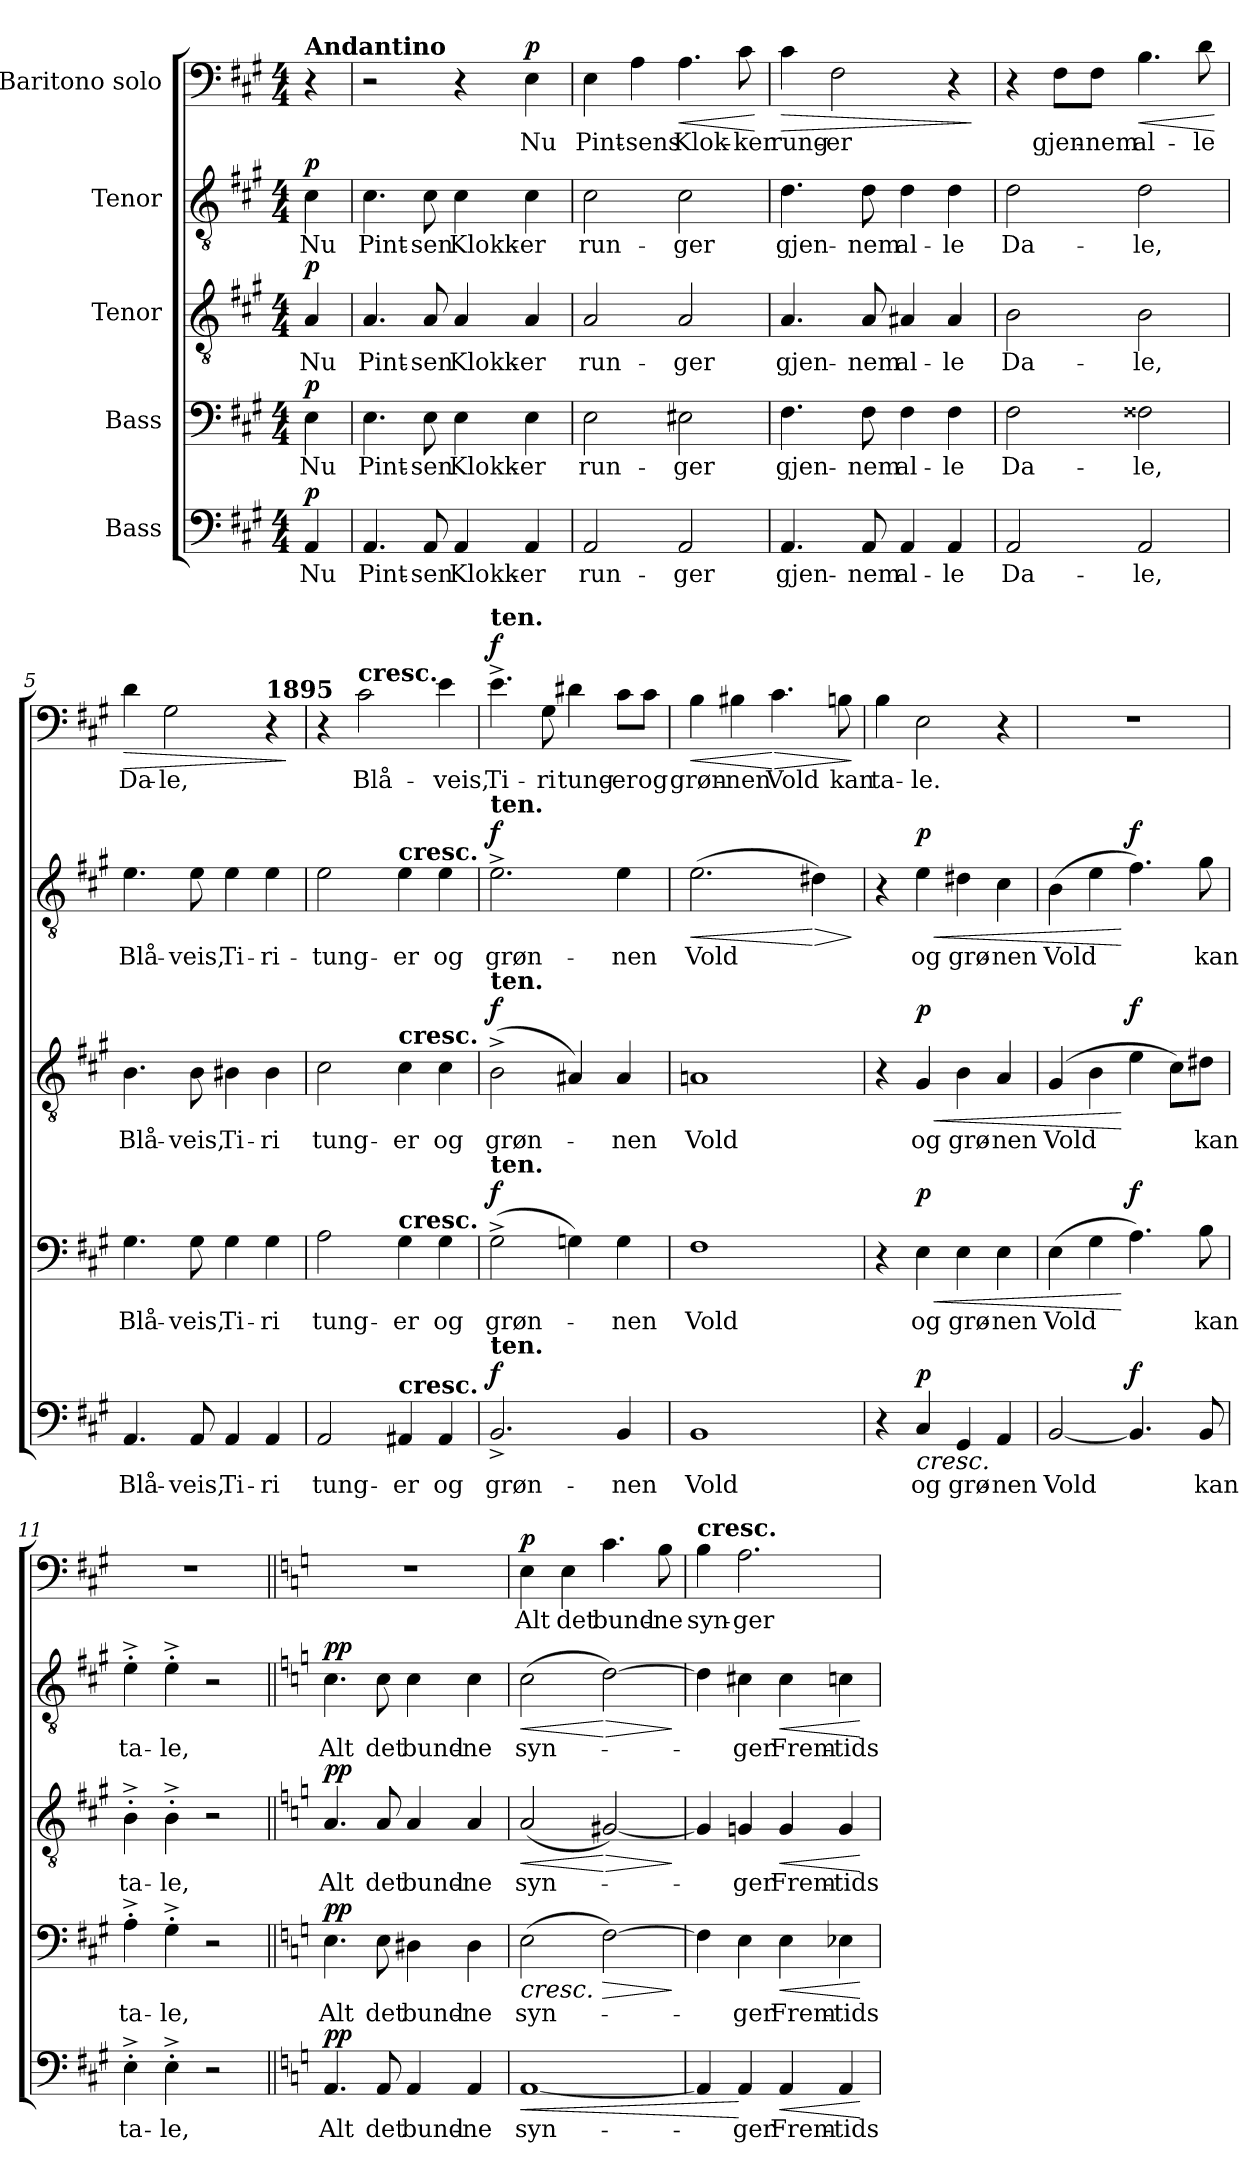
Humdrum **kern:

**kern	**text	**dynam	**kern	**text	**dynam	**kern	**text	**dynam	**kern	**text	**dynam	**kern	**text	**dynam
*part5	*part5	*part5	*part4	*part4	*part4	*part3	*part3	*part3	*part2	*part2	*part2	*part1	*part1	*part1
*staff5	*staff5	*staff5	*staff4	*staff4	*staff4	*staff3	*staff3	*staff3	*staff2	*staff2	*staff2	*staff1	*staff1	*staff1
*I"Bass	*	*	*I"Bass	*	*	*I"Tenor	*	*	*I"Tenor	*	*	*I"Baritono solo	*	*
*clefF4	*	*	*clefF4	*	*	*clefGv2	*	*	*clefGv2	*	*	*clefF4	*	*
*k[f#c#g#]	*	*	*k[f#c#g#]	*	*	*k[f#c#g#]	*	*	*k[f#c#g#]	*	*	*k[f#c#g#]	*	*
*M4/4	*	*	*M4/4	*	*	*M4/4	*	*	*M4/4	*	*	*M4/4	*	*
*MM72	*	*	*MM72	*	*	*MM72	*	*	*MM72	*	*	*MM72	*	*
=	=	=	=	=	=	=	=	=	=	=	=	=	=	=
!	!	!	!	!	!	!	!	!	!	!	!	!LO:TX:a:B:t=Andantino	!	!
!	!LO:LY:b	!LO:DY:a	!	!LO:LY:b	!LO:DY:a	!	!LO:LY:b	!LO:DY:a	!	!LO:LY:b	!LO:DY:a	!	!	!
4AA/	Nu	p	4E\	Nu	p	4A/	Nu	p	4c#\	Nu	p	4r	.	.
=1	=1	=1	=1	=1	=1	=1	=1	=1	=1	=1	=1	=1	=1	=1
!	!LO:LY:b	!	!	!LO:LY:b	!	!	!LO:LY:b	!	!	!LO:LY:b	!	!	!	!
4.AA/	Pint-	.	4.E\	Pint-	.	4.A/	Pint-	.	4.c#\	Pint-	.	2r	.	.
!	!LO:LY:b	!	!	!LO:LY:b	!	!	!LO:LY:b	!	!	!LO:LY:b	!	!	!	!
8AA/	-sen	.	8E\	-sen	.	8A/	-sen	.	8c#\	-sen	.	.	.	.
!	!LO:LY:b	!	!	!LO:LY:b	!	!	!LO:LY:b	!	!	!LO:LY:b	!	!	!	!
4AA/	Klokk-	.	4E\	Klokk-	.	4A/	Klokk-	.	4c#\	Klokk-	.	4r	.	.
!	!LO:LY:b	!	!	!LO:LY:b	!	!	!LO:LY:b	!	!	!LO:LY:b	!	!	!LO:LY:b	!LO:DY:a
4AA/	-er	.	4E\	-er	.	4A/	-er	.	4c#\	-er	.	4E\	Nu	p
=2	=2	=2	=2	=2	=2	=2	=2	=2	=2	=2	=2	=2	=2	=2
!	!LO:LY:b	!	!	!LO:LY:b	!	!	!LO:LY:b	!	!	!LO:LY:b	!	!	!LO:LY:b	!
2AA/	run-	.	2E\	run-	.	2A/	run-	.	2c#\	run-	.	4E\	Pint-	.
!	!	!	!	!	!	!	!	!	!	!	!	!	!LO:LY:b	!
.	.	.	.	.	.	.	.	.	.	.	.	4A\	-sens	.
!	!LO:LY:b	!	!	!LO:LY:b	!	!	!LO:LY:b	!	!	!LO:LY:b	!	!	!LO:LY:b	!LO:HP:b
2AA/	-ger	.	2E#X\	-ger	.	2A/	-ger	.	2c#\	-ger	.	4.A\	Klok-	<
!	!	!	!	!	!	!	!	!	!	!	!	!	!LO:LY:b	!
.	.	.	.	.	.	.	.	.	.	.	.	8c#\	-ker	.
.	.	.	.	.	.	.	.	.	.	.	.	.	.	[
=3	=3	=3	=3	=3	=3	=3	=3	=3	=3	=3	=3	=3	=3	=3
!	!LO:LY:b	!	!	!LO:LY:b	!	!	!LO:LY:b	!	!	!LO:LY:b	!	!	!LO:LY:b	!LO:HP:b
4.AA/	gjen-	.	4.F#\	gjen-	.	4.A/	gjen-	.	4.d\	gjen-	.	4c#\	rung-	>
!	!	!	!	!	!	!	!	!	!	!	!	!	!LO:LY:b	!
.	.	.	.	.	.	.	.	.	.	.	.	2F#\	-er	.
!	!LO:LY:b	!	!	!LO:LY:b	!	!	!LO:LY:b	!	!	!LO:LY:b	!	!	!	!
8AA/	-nem	.	8F#\	-nem	.	8A/	-nem	.	8d\	-nem	.	.	.	.
!	!LO:LY:b	!	!	!LO:LY:b	!	!	!LO:LY:b	!	!	!LO:LY:b	!	!	!	!
4AA/	al-	.	4F#\	al-	.	4A#X/	al-	.	4d\	al-	.	.	.	.
!	!LO:LY:b	!	!	!LO:LY:b	!	!	!LO:LY:b	!	!	!LO:LY:b	!	!	!	!
4AA/	-le	.	4F#\	-le	.	4A#/	-le	.	4d\	-le	.	4r	.	.
.	.	.	.	.	.	.	.	.	.	.	.	.	.	]
=4	=4	=4	=4	=4	=4	=4	=4	=4	=4	=4	=4	=4	=4	=4
!	!LO:LY:b	!	!	!LO:LY:b	!	!	!LO:LY:b	!	!	!LO:LY:b	!	!	!	!
2AA/	Da-	.	2F#\	Da-	.	2B\	Da-	.	2d\	Da-	.	4r	.	.
!	!	!	!	!	!	!	!	!	!	!	!	!	!LO:LY:b	!
.	.	.	.	.	.	.	.	.	.	.	.	8F#\L	gjen-	.
!	!	!	!	!	!	!	!	!	!	!	!	!	!LO:LY:b	!
.	.	.	.	.	.	.	.	.	.	.	.	8F#\J	-nem	.
!	!LO:LY:b	!	!	!LO:LY:b	!	!	!LO:LY:b	!	!	!LO:LY:b	!	!	!LO:LY:b	!LO:HP:b
2AA/	-le,	.	2F##X\	-le,	.	2B\	-le,	.	2d\	-le,	.	4.B\	al-	<
!	!	!	!	!	!	!	!	!	!	!	!	!	!LO:LY:b	!
.	.	.	.	.	.	.	.	.	.	.	.	8d\	-le	.
.	.	.	.	.	.	.	.	.	.	.	.	.	.	[
=5	=5	=5	=5	=5	=5	=5	=5	=5	=5	=5	=5	=5	=5	=5
!	!LO:LY:b	!	!	!LO:LY:b	!	!	!LO:LY:b	!	!	!LO:LY:b	!	!	!LO:LY:b	!LO:HP:b
4.AA/	Blå-	.	4.G#\	Blå-	.	4.B\	Blå-	.	4.e\	Blå-	.	4d\	Da-	>
!	!	!	!	!	!	!	!	!	!	!	!	!	!LO:LY:b	!
.	.	.	.	.	.	.	.	.	.	.	.	2G#\	-le,	.
!	!LO:LY:b	!	!	!LO:LY:b	!	!	!LO:LY:b	!	!	!LO:LY:b	!	!	!	!
8AA/	-veis,	.	8G#\	-veis,	.	8B\	-veis,	.	8e\	-veis,	.	.	.	.
!	!LO:LY:b	!	!	!LO:LY:b	!	!	!LO:LY:b	!	!	!LO:LY:b	!	!	!	!
4AA/	Ti-	.	4G#\	Ti-	.	4B#X\	Ti-	.	4e\	Ti-	.	.	.	.
!	!	!	!	!	!	!	!	!	!	!	!	!LO:TX:a:B:t=1895	!	!
!	!LO:LY:b	!	!	!LO:LY:b	!	!	!LO:LY:b	!	!	!LO:LY:b	!	!	!	!
4AA/	-ri	.	4G#\	-ri	.	4B#\	-ri	.	4e\	-ri-	.	4r	.	.
.	.	.	.	.	.	.	.	.	.	.	.	.	.	]
=6	=6	=6	=6	=6	=6	=6	=6	=6	=6	=6	=6	=6	=6	=6
!	!LO:LY:b	!	!	!LO:LY:b	!	!	!LO:LY:b	!	!	!LO:LY:b	!	!	!	!
2AA/	-tung-	.	2A\	-tung-	.	2c#\	-tung-	.	2e\	-tung-	.	4r	.	.
!	!	!	!	!	!	!	!	!	!	!	!	!LO:TX:a:B:t=cresc.	!	!
!	!	!	!	!	!	!	!	!	!	!	!	!	!LO:LY:b	!
.	.	.	.	.	.	.	.	.	.	.	.	2c#\	Blå-	.
!	!	!	!	!	!	!	!	!	!LO:TX:a:B:t=cresc.	!	!	!	!	!
!	!	!	!	!	!	!LO:TX:a:B:t=cresc.	!	!	!	!	!	!	!	!
!	!	!	!LO:TX:a:B:t=cresc.	!	!	!	!	!	!	!	!	!	!	!
!LO:TX:a:B:t=cresc.	!	!	!	!	!	!	!	!	!	!	!	!	!	!
!	!LO:LY:b	!	!	!LO:LY:b	!	!	!LO:LY:b	!	!	!LO:LY:b	!	!	!	!
4AA#X/	-er	.	4G#\	-er	.	4c#\	-er	.	4e\	-er	.	.	.	.
!	!LO:LY:b	!	!	!LO:LY:b	!	!	!LO:LY:b	!	!	!LO:LY:b	!	!	!LO:LY:b	!
4AA#/	og	.	4G#\	og	.	4c#\	og	.	4e\	og	.	4e\	-veis,	.
=7	=7	=7	=7	=7	=7	=7	=7	=7	=7	=7	=7	=7	=7	=7
!	!	!	!	!	!	!	!	!	!	!	!	!LO:TX:a:B:t=ten.	!	!
!	!	!	!	!	!	!	!	!	!LO:TX:a:B:t=ten.	!	!	!	!	!
!	!	!	!	!	!	!LO:TX:a:B:t=ten.	!	!	!	!	!	!	!	!
!	!	!	!LO:TX:a:B:t=ten.	!	!	!	!	!	!	!	!	!	!	!
!LO:TX:a:B:t=ten.	!	!	!	!	!	!	!	!	!	!	!	!	!	!
!	!LO:LY:b	!LO:DY:a	!	!LO:LY:b	!LO:DY:a	!	!LO:LY:b	!LO:DY:a	!	!LO:LY:b	!LO:DY:a	!	!LO:LY:b	!LO:DY:a
2.BB^/	grøn-	f	(>2G#^\	grøn-	f	(>2B^\	grøn-	f	2.e^\	grøn-	f	4.e^\	Ti-	f
!	!	!	!	!	!	!	!	!	!	!	!	!	!LO:LY:b	!
.	.	.	.	.	.	.	.	.	.	.	.	8G#\	-ri	.
!	!	!	!	!	!	!	!	!	!	!	!	!	!LO:LY:b	!
.	.	.	4Gn\)	.	.	4A#X/)	.	.	.	.	.	4d#X\	tung-	.
!	!LO:LY:b	!	!	!LO:LY:b	!	!	!LO:LY:b	!	!	!LO:LY:b	!	!	!LO:LY:b	!
4BB/	-nen	.	4G\	-nen	.	4A#/	-nen	.	4e\	-nen	.	8c#\L	-er	.
!	!	!	!	!	!	!	!	!	!	!	!	!	!LO:LY:b	!
.	.	.	.	.	.	.	.	.	.	.	.	8c#\J	og	.
=8	=8	=8	=8	=8	=8	=8	=8	=8	=8	=8	=8	=8	=8	=8
!	!LO:LY:b	!	!	!LO:LY:b	!	!	!LO:LY:b	!	!	!LO:LY:b	!LO:HP:b	!	!LO:LY:b	!LO:HP:b
1BB	Vold	.	1F#	Vold	.	1An	Vold	.	(>2.e\	Vold	<	4B\	grøn-	<
!	!	!	!	!	!	!	!	!	!	!	!	!	!LO:LY:b	!
.	.	.	.	.	.	.	.	.	.	.	.	4B#X\	-nen	.
!	!	!	!	!	!	!	!	!	!	!	!	!	!LO:LY:b	!LO:HP:n=1:b
.	.	.	.	.	.	.	.	.	.	.	.	4.c#\	Vold	[ >
!	!	!	!	!	!	!	!	!	!	!	!LO:HP:n=1:b	!	!	!
.	.	.	.	.	.	.	.	.	4d#X\)	.	[ >	.	.	.
!	!	!	!	!	!	!	!	!	!	!	!	!	!LO:LY:b	!
.	.	.	.	.	.	.	.	.	.	.	.	8Bn\	kan	.
.	.	.	.	.	.	.	.	.	.	.	]	.	.	]
=9	=9	=9	=9	=9	=9	=9	=9	=9	=9	=9	=9	=9	=9	=9
!	!	!	!	!	!	!	!	!	!	!	!	!	!LO:LY:b	!
4r	.	.	4r	.	.	4r	.	.	4r	.	.	4B\	ta-	.
!	!LO:LY:b	!LO:HP:b	!	!LO:LY:b	!LO:HP:b	!	!LO:LY:b	!LO:HP:b	!	!LO:LY:b	!LO:HP:b	!	!LO:LY:b	!
!	!	!LO:DY:n=1:a	!	!	!LO:DY:n=1:a	!	!	!LO:DY:n=1:a	!	!	!LO:DY:n=1:a	!	!	!
4C#/	og	< p	4E\	og	< p	4G#/	og	< p	4e\	og	< p	2E\	-le.	.
!	!LO:LY:b	!	!	!LO:LY:b	!	!	!LO:LY:b	!	!	!LO:LY:b	!	!	!	!
4GG#/	grø-	.	4E\	grø-	.	4B\	grø-	.	4d#X\	grø-	.	.	.	.
!	!LO:LY:b	!	!	!LO:LY:b	!	!	!LO:LY:b	!	!	!LO:LY:b	!	!	!	!
4AA/	-nen	.	4E\	-nen	.	4A/	-nen	.	4c#\	-nen	.	4r	.	.
!!LO:LB:g=z
=10	=10	=10	=10	=10	=10	=10	=10	=10	=10	=10	=10	=10	=10	=10
!	!LO:LY:b	!	!	!LO:LY:b	!	!	!LO:LY:b	!	!	!LO:LY:b	!	!	!	!
[2BB/	Vold	.	(>4E\	Vold	.	(>4G#/	Vold	.	(>4B\	Vold	.	1r	.	.
.	.	.	4G#\	.	.	4B\	.	.	4e\	.	.	.	.	.
!	!	!LO:DY:a	!	!	!LO:DY:n=1:a	!	!	!LO:DY:n=1:a	!	!	!LO:DY:n=1:a	!	!	!
4.BB/]	.	f	4.A\)	.	[ f	4e\	.	[ f	4.f#\)	.	[ f	.	.	.
.	.	.	.	.	.	8c#\L)	.	.	.	.	.	.	.	.
!	!LO:LY:b	!	!	!LO:LY:b	!	!	!LO:LY:b	!	!	!LO:LY:b	!	!	!	!
8BB/	kan	[	8B\	kan	.	8d#X\J	kan	.	8g#\	kan	.	.	.	.
=11	=11	=11	=11	=11	=11	=11	=11	=11	=11	=11	=11	=11	=11	=11
!	!LO:LY:b	!	!	!LO:LY:b	!	!	!LO:LY:b	!	!	!LO:LY:b	!	!	!	!
4E'^\	ta-	.	4A'^\	ta-	.	4B'^\	ta-	.	4e'^\	ta-	.	1r	.	.
!	!LO:LY:b	!	!	!LO:LY:b	!	!	!LO:LY:b	!	!	!LO:LY:b	!	!	!	!
4E'^\	-le,	.	4G#'^\	-le,	.	4B'^\	-le,	.	4e'^\	-le,	.	.	.	.
2r	.	.	2r	.	.	2r	.	.	2r	.	.	.	.	.
=12||	=12||	=12||	=12||	=12||	=12||	=12||	=12||	=12||	=12||	=12||	=12||	=12||	=12||	=12||
*k[]	*	*	*k[]	*	*	*k[]	*	*	*k[]	*	*	*k[]	*	*
!	!LO:LY:b	!LO:DY:a	!	!LO:LY:b	!LO:DY:a	!	!LO:LY:b	!LO:DY:a	!	!LO:LY:b	!LO:DY:a	!	!	!
4.AA/	Alt	pp	4.E\	Alt	pp	4.A/	Alt	pp	4.c\	Alt	pp	1r	.	.
!	!LO:LY:b	!	!	!LO:LY:b	!	!	!LO:LY:b	!	!	!LO:LY:b	!	!	!	!
8AA/	det	.	8E\	det	.	8A/	det	.	8c\	det	.	.	.	.
!	!LO:LY:b	!	!	!LO:LY:b	!	!	!LO:LY:b	!	!	!LO:LY:b	!	!	!	!
4AA/	bund-	.	4D#X\	bund-	.	4A/	bund-	.	4c\	bund-	.	.	.	.
!	!LO:LY:b	!	!	!LO:LY:b	!	!	!LO:LY:b	!	!	!LO:LY:b	!	!	!	!
4AA/	-ne	.	4D#\	-ne	.	4A/	-ne	.	4c\	-ne	.	.	.	.
=13	=13	=13	=13	=13	=13	=13	=13	=13	=13	=13	=13	=13	=13	=13
!	!LO:LY:b	!LO:HP:b	!	!	!	!	!	!	!	!	!	!	!	!
!	!	!LO:HP:n=1:b	!	!LO:LY:b	!LO:HP:b	!	!LO:LY:b	!LO:HP:b	!	!LO:LY:b	!LO:HP:b	!	!LO:LY:b	!LO:DY:a
[1AA	syn-	> <	(>2E\	syn-	<	(<2A/	syn-	<	(>2c\	syn-	<	4E\	Alt	p
!	!	!	!	!	!	!	!	!	!	!	!	!	!LO:LY:b	!
.	.	.	.	.	.	.	.	.	.	.	.	4E\	det	.
!	!	!	!	!	!LO:HP:b	!	!	!LO:HP:n=1:b	!	!	!LO:HP:n=1:b	!	!LO:LY:b	!
.	.	.	[2F\)	.	>	[2G#X/)	.	[ >	[2d\)	.	[ >	4.c\	bund-	.
!	!	!	!	!	!	!	!	!	!	!	!	!	!LO:LY:b	!
.	.	.	.	.	.	.	.	.	.	.	.	8B\	-ne	.
.	.	]	.	.	[ ]	.	.	]	.	.	]	.	.	.
=14	=14	=14	=14	=14	=14	=14	=14	=14	=14	=14	=14	=14	=14	=14
!	!	!	!	!	!	!	!	!	!	!	!	!LO:TX:a:B:t=cresc.	!	!
!	!	!	!	!	!	!	!	!	!	!	!	!	!LO:LY:b	!
4AA/]	.	.	4F\]	.	.	4G#/]	.	.	4d\]	.	.	4B\	syn-	.
!	!LO:LY:b	!	!	!LO:LY:b	!	!	!LO:LY:b	!	!	!LO:LY:b	!	!	!LO:LY:b	!
4AA/	-ger	[	4E\	-ger	.	4Gn/	-ger	.	4c#X\	-ger	.	2.A\	-ger	.
!	!LO:LY:b	!LO:HP:b	!	!LO:LY:b	!LO:HP:b	!	!LO:LY:b	!LO:HP:b	!	!LO:LY:b	!LO:HP:b	!	!	!
4AA/	Frem-	<	4E\	Frem-	<	4G/	Frem-	<	4c#\	Frem-	<	.	.	.
!	!LO:LY:b	!	!	!LO:LY:b	!	!	!LO:LY:b	!	!	!LO:LY:b	!	!	!	!
4AA/	-tids-	.	4E-X\	-tids-	.	4G/	-tids-	.	4cn\	-tids-	.	.	.	.
.	.	[	.	.	[	.	.	[	.	.	[	.	.	.
=	=	=	=	=	=	=	=	=	=	=	=	=	=	=
*-	*-	*-	*-	*-	*-	*-	*-	*-	*-	*-	*-	*-	*-	*-
